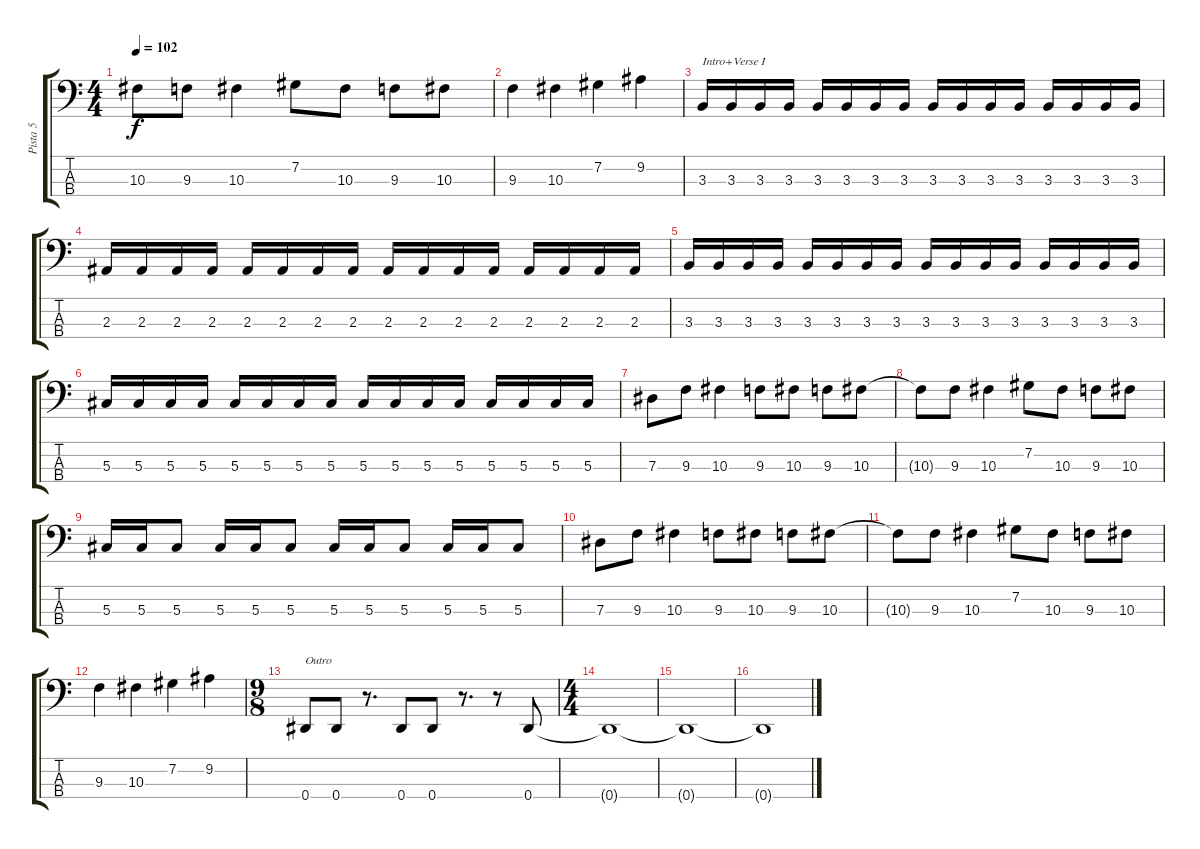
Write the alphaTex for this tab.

\track ("Pista 5" "Pista 5") {instrument electricbasspick}
\staff {score tabs}
\tuning (Gb2 Db2 Ab1 Eb1) {hide}
\ts (4 4)
\tempo 102
\clef f4
\ks c
10.3{t}.8{dy f} 9.3.8 10.3.4 7.2.8 10.3.8 9.3.8 10.3.8 |
9.3.4 10.3.4 7.2.4 9.2.4 |
3.3.16{txt "Intro+Verse I"} 3.3.16 3.3.16 3.3.16 3.3.16 3.3.16 3.3.16 3.3.16 3.3.16 3.3.16 3.3.16 3.3.16 3.3.16 3.3.16 3.3.16 3.3.16 |
2.3.16 2.3.16 2.3.16 2.3.16 2.3.16 2.3.16 2.3.16 2.3.16 2.3.16 2.3.16 2.3.16 2.3.16 2.3.16 2.3.16 2.3.16 2.3.16 |
3.3.16 3.3.16 3.3.16 3.3.16 3.3.16 3.3.16 3.3.16 3.3.16 3.3.16 3.3.16 3.3.16 3.3.16 3.3.16 3.3.16 3.3.16 3.3.16 |
5.3.16 5.3.16 5.3.16 5.3.16 5.3.16 5.3.16 5.3.16 5.3.16 5.3.16 5.3.16 5.3.16 5.3.16 5.3.16 5.3.16 5.3.16 5.3.16 |
7.3.8 9.3.8 10.3.4 9.3.8 10.3.8 9.3.8 10.3.8 |
10.3{t}.8 9.3.8 10.3.4 7.2.8 10.3.8 9.3.8 10.3.8 |
5.3.16 5.3.16 5.3.8 5.3.16 5.3.16 5.3.8 5.3.16 5.3.16 5.3.8 5.3.16 5.3.16 5.3.8 |
7.3.8 9.3.8 10.3.4 9.3.8 10.3.8 9.3.8 10.3.8 |
10.3{t}.8 9.3.8 10.3.4 7.2.8 10.3.8 9.3.8 10.3.8 |
9.3.4 10.3.4 7.2.4 9.2.4 |
\ts (9 8)
0.4.8{txt "Outro"} 0.4.8 r.8{d} 0.4.8 0.4.8 r.8{d} r.8 0.4.8 |
\ts (4 4)
0.4{t}.1 |
0.4{t}.1 |
0.4{t}.1
